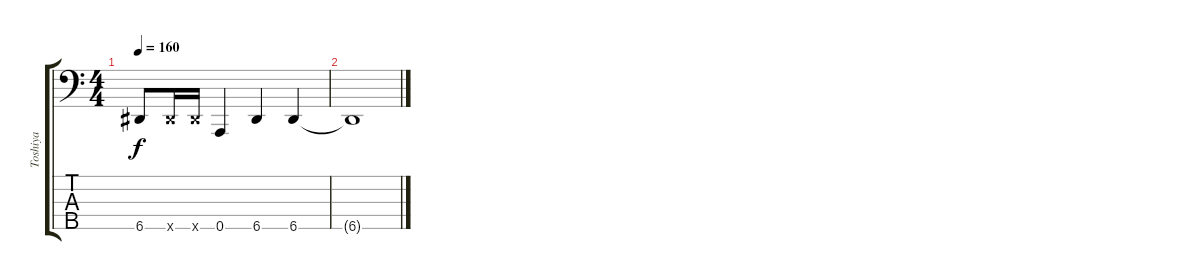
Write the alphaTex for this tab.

\track ("Toshiya" "Toshiya") {instrument slapbass1}
\staff {score tabs}
\tuning (G2 D2 A1 D1 A0) {hide}
\ts (4 4)
\tempo 160
\clef f4
\ks c
6.5.8{dy f} 6.5{x}.16 6.5{x}.16 0.5.4{beam merge} 6.5.4{beam merge} 6.5.4 |
6.5{t}.1
